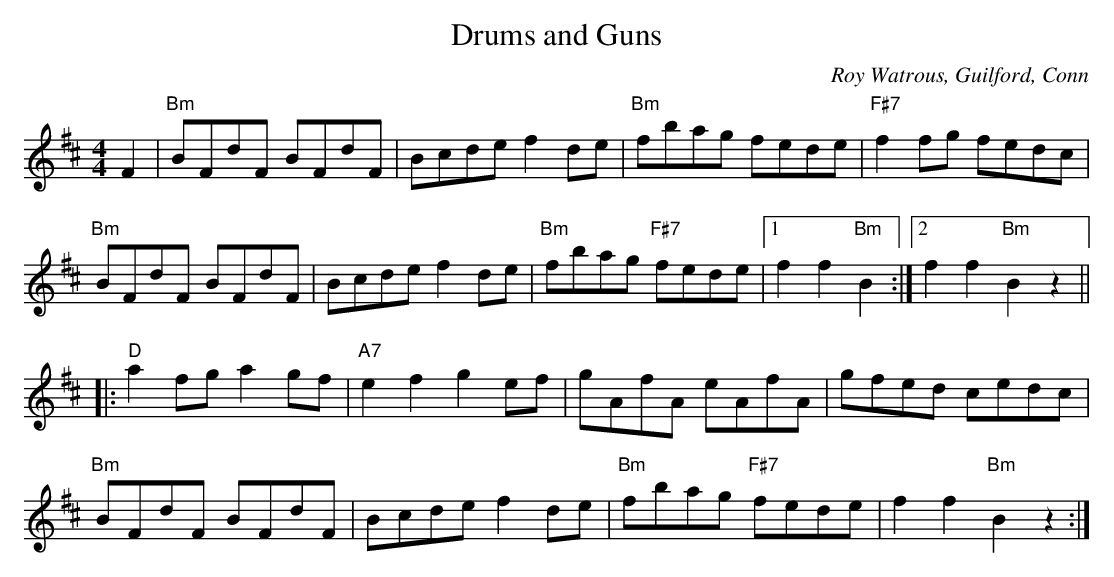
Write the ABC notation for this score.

X:1
T:Drums and Guns
C:Roy Watrous, Guilford, Conn
M:4/4
K:Bm
F2 |"Bm" BFdF BFdF |Bcde f2de | "Bm" fbag fede | "F#7"f2fg fedc |
"Bm" BFdF BFdF |Bcde f2de | "Bm" fbag "F#7"fede |1f2f2 "Bm"B2  :|2f2f2"Bm" B2 z2||
|:"D"a2fg a2gf | "A7"e2f2 g2ef|gAfA eAfA| gfed cedc|
"Bm" BFdF BFdF |Bcde f2 de | "Bm" fbag "F#7"fede | f2f2 "Bm"B2 z2 :|
